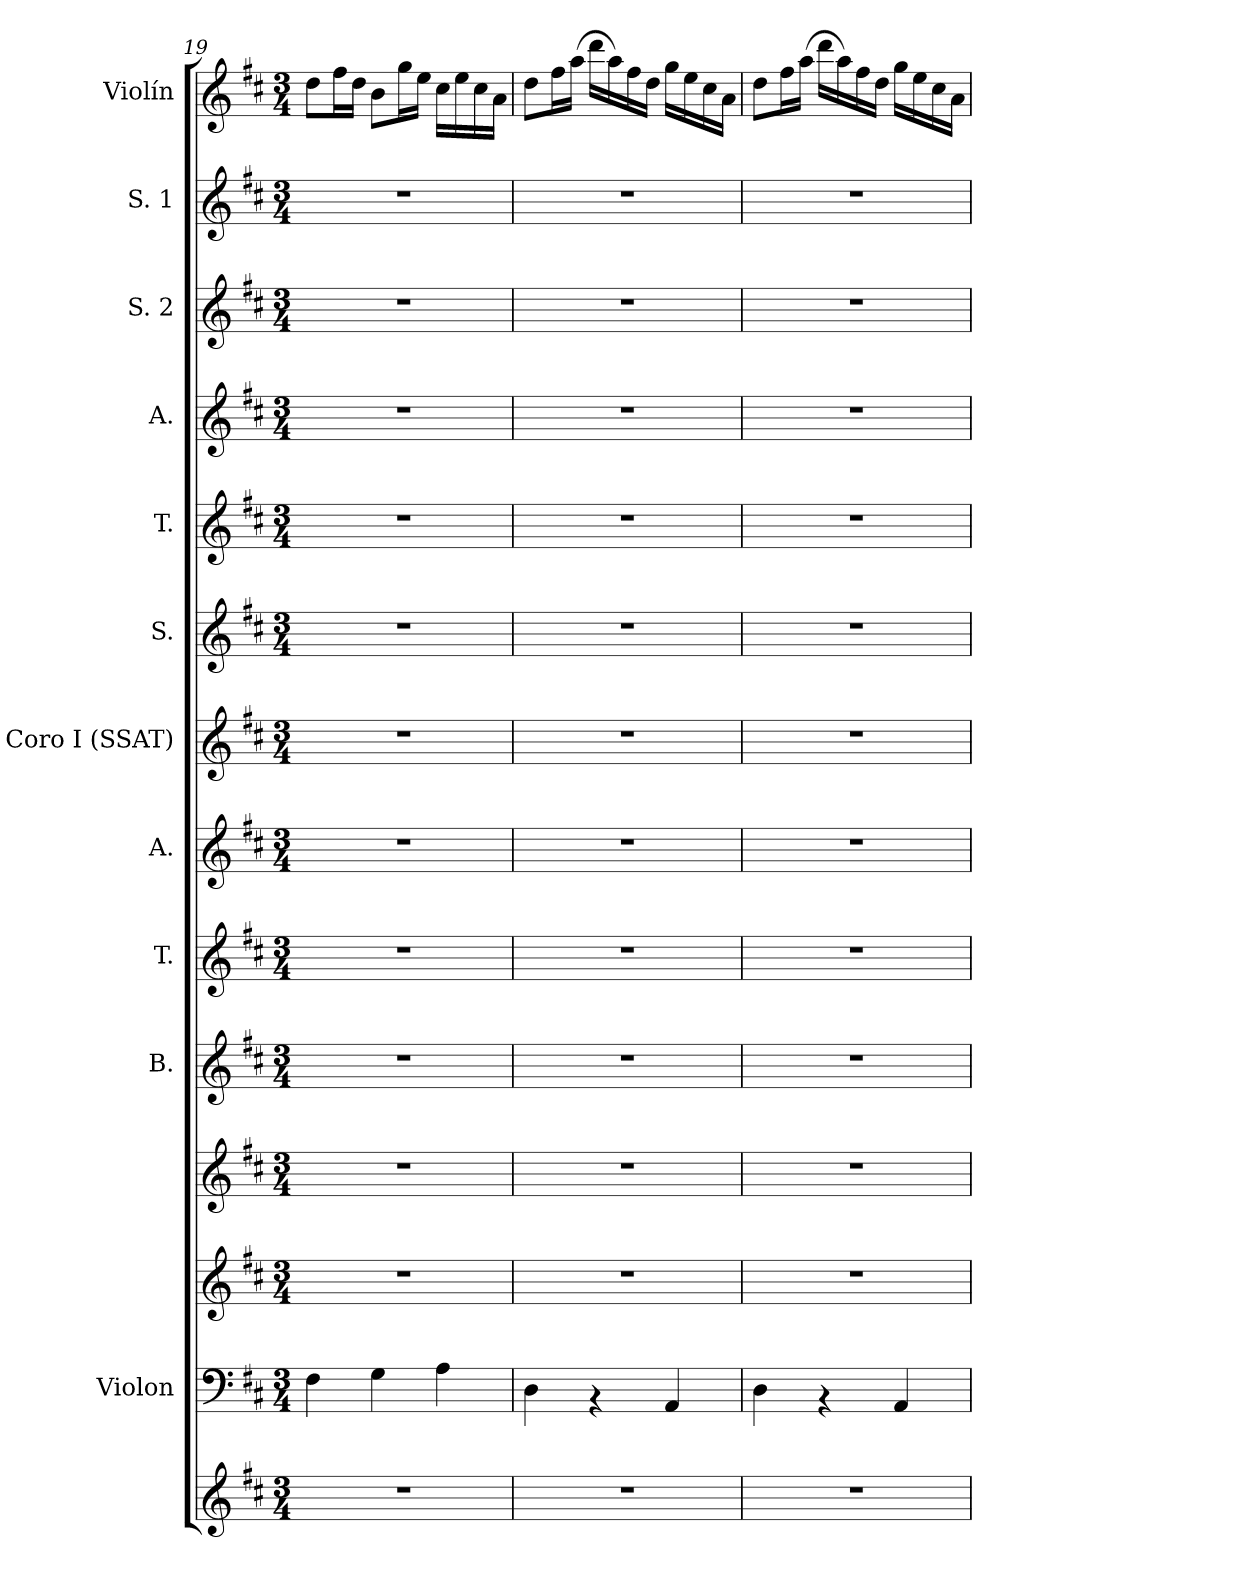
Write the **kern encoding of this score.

**kern	**kern	**kern	**kern	**kern	**kern	**kern	**kern	**kern	**kern	**kern	**kern	**kern	**kern
*part14	*part13	*part12	*part11	*part10	*part9	*part8	*part7	*part6	*part5	*part4	*part3	*part2	*part1
*staff14	*staff13	*staff12	*staff11	*staff10	*staff9	*staff8	*staff7	*staff6	*staff5	*staff4	*staff3	*staff2	*staff1
*	*I"Violon	*	*	*I"B.	*I"T.	*I"A.	*I"Coro I (SSAT)	*I"S.	*I"T.	*I"A.	*I"S. 2	*I"S. 1	*I"Violín
*	*I'Violon	*	*	*	*	*	*	*	*	*	*I'S. 2	*I'S. 1	*I'Violín
*clefG2	*clefF4	*clefG2	*clefG2	*clefG2	*clefG2	*clefG2	*clefG2	*clefG2	*clefG2	*clefG2	*clefG2	*clefG2	*clefG2
*k[f#c#]	*k[f#c#]	*k[f#c#]	*k[f#c#]	*k[f#c#]	*k[f#c#]	*k[f#c#]	*k[f#c#]	*k[f#c#]	*k[f#c#]	*k[f#c#]	*k[f#c#]	*k[f#c#]	*k[f#c#]
*D:	*D:	*D:	*D:	*D:	*D:	*D:	*D:	*D:	*D:	*D:	*D:	*D:	*D:
*M3/4	*M3/4	*M3/4	*M3/4	*M3/4	*M3/4	*M3/4	*M3/4	*M3/4	*M3/4	*M3/4	*M3/4	*M3/4	*M3/4
=19	=19	=19	=19	=19	=19	=19	=19	=19	=19	=19	=19	=19	=19
2.r	4F#\	2.r	2.r	2.r	2.r	2.r	2.r	2.r	2.r	2.r	2.r	2.r	8dd\L
.	.	.	.	.	.	.	.	.	.	.	.	.	16ff#\L
.	.	.	.	.	.	.	.	.	.	.	.	.	16dd\JJ
.	4G\	.	.	.	.	.	.	.	.	.	.	.	8b\L
.	.	.	.	.	.	.	.	.	.	.	.	.	16gg\L
.	.	.	.	.	.	.	.	.	.	.	.	.	16ee\JJ
.	4A\	.	.	.	.	.	.	.	.	.	.	.	16cc#\LL
.	.	.	.	.	.	.	.	.	.	.	.	.	16ee\
.	.	.	.	.	.	.	.	.	.	.	.	.	16cc#\
.	.	.	.	.	.	.	.	.	.	.	.	.	16a\JJ
=20	=20	=20	=20	=20	=20	=20	=20	=20	=20	=20	=20	=20	=20
2.r	4D\	2.r	2.r	2.r	2.r	2.r	2.r	2.r	2.r	2.r	2.r	2.r	8dd\L
.	.	.	.	.	.	.	.	.	.	.	.	.	16ff#\L
.	.	.	.	.	.	.	.	.	.	.	.	.	(>16aa\JJ
.	4rAA	.	.	.	.	.	.	.	.	.	.	.	16ddd\LL
.	.	.	.	.	.	.	.	.	.	.	.	.	16aa\)
.	.	.	.	.	.	.	.	.	.	.	.	.	16ff#\
.	.	.	.	.	.	.	.	.	.	.	.	.	16dd\JJ
.	4AA/	.	.	.	.	.	.	.	.	.	.	.	16gg\LL
.	.	.	.	.	.	.	.	.	.	.	.	.	16ee\
.	.	.	.	.	.	.	.	.	.	.	.	.	16cc#\
.	.	.	.	.	.	.	.	.	.	.	.	.	16a\JJ
=21	=21	=21	=21	=21	=21	=21	=21	=21	=21	=21	=21	=21	=21
2.r	4D\	2.r	2.r	2.r	2.r	2.r	2.r	2.r	2.r	2.r	2.r	2.r	8dd\L
.	.	.	.	.	.	.	.	.	.	.	.	.	16ff#\L
.	.	.	.	.	.	.	.	.	.	.	.	.	(>16aa\JJ
.	4rAA	.	.	.	.	.	.	.	.	.	.	.	16ddd\LL
.	.	.	.	.	.	.	.	.	.	.	.	.	16aa\)
.	.	.	.	.	.	.	.	.	.	.	.	.	16ff#\
.	.	.	.	.	.	.	.	.	.	.	.	.	16dd\JJ
.	4AA/	.	.	.	.	.	.	.	.	.	.	.	16gg\LL
.	.	.	.	.	.	.	.	.	.	.	.	.	16ee\
.	.	.	.	.	.	.	.	.	.	.	.	.	16cc#\
.	.	.	.	.	.	.	.	.	.	.	.	.	16a\JJ
=	=	=	=	=	=	=	=	=	=	=	=	=	=
*-	*-	*-	*-	*-	*-	*-	*-	*-	*-	*-	*-	*-	*-
